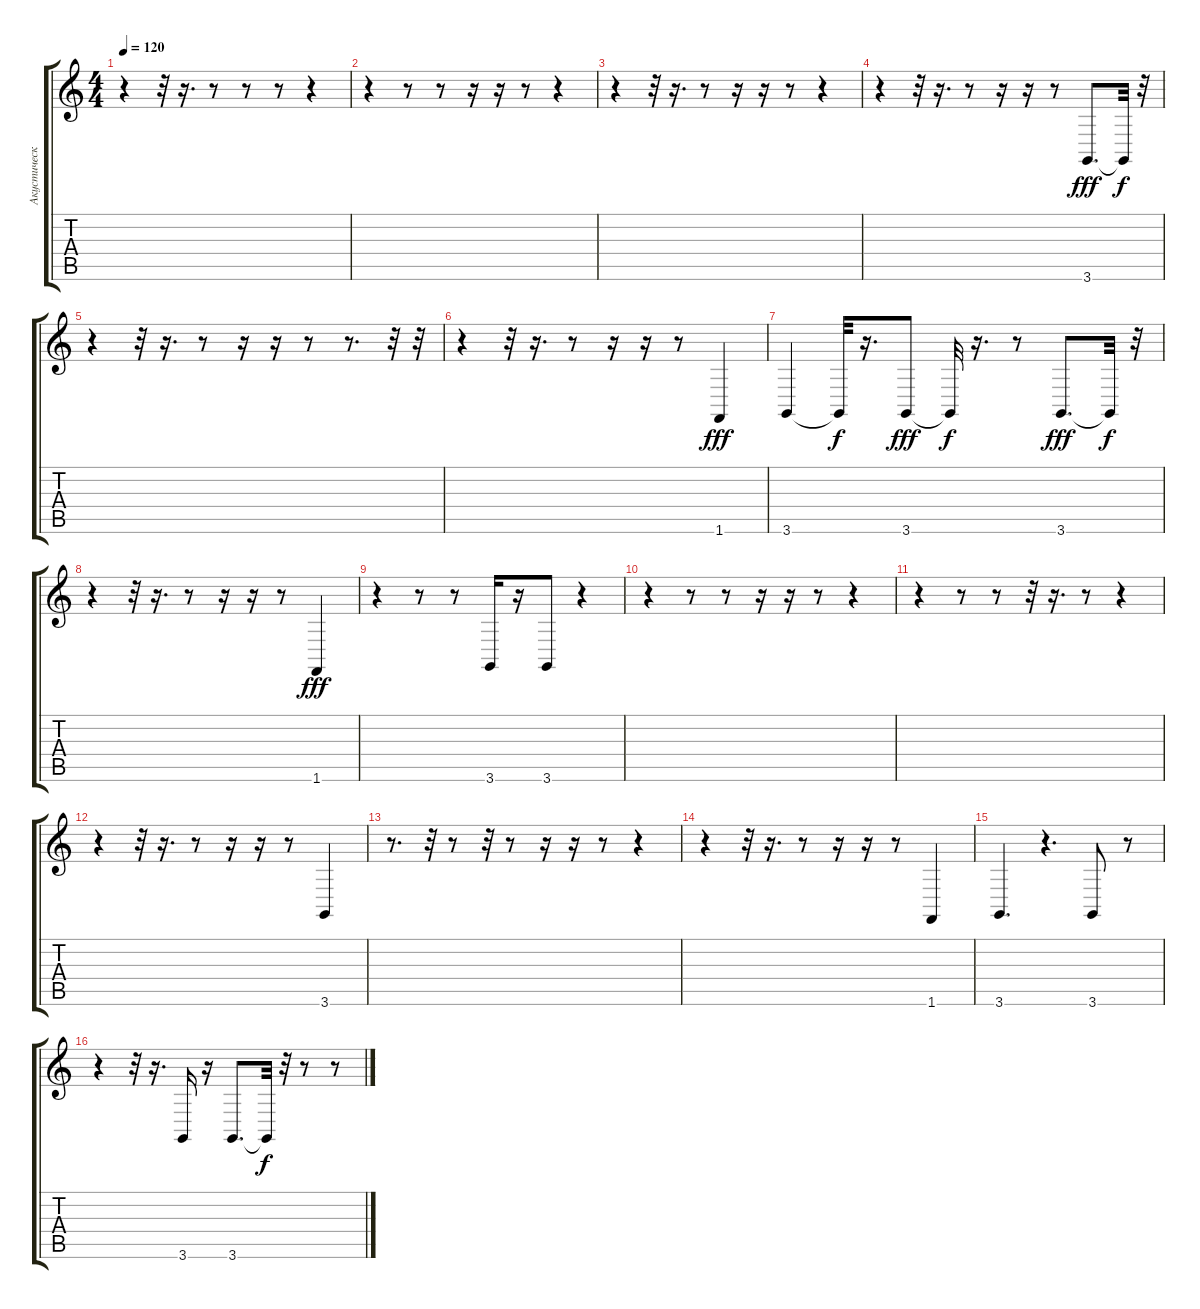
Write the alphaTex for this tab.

\track ("Акустический Гранд Роял" "Акустическ") {instrument acousticgrandpiano}
\staff {score tabs}
\tuning (E4 B3 G3 D3 A2 E2) {hide}
\ts (4 4)
\tempo 120
\clef g2
\ks c
r.4{dy f} r.32 r.16{d} r.8 r.8 r.8 r.4 |
r.4 r.8 r.8 r.16 r.16 r.8 r.4 |
r.4 r.32 r.16{d} r.8 r.16 r.16 r.8 r.4 |
r.4 r.32 r.16{d} r.8 r.16 r.16 r.8 3.6.8{d dy fff} 3.6{t}.32{dy f} r.32 |
r.4 r.32 r.16{d} r.8 r.16 r.16 r.8 r.8{d} r.32 r.32 |
r.4 r.32 r.16{d} r.8 r.16 r.16 r.8 1.6.4{dy fff} |
3.6.4 3.6{t}.32{dy f} r.16{d} 3.6.8{dy fff} 3.6{t}.32{dy f} r.16{d} r.8 3.6.8{d dy fff} 3.6{t}.32{dy f} r.32 |
r.4 r.32 r.16{d} r.8 r.16 r.16 r.8 1.6.4{dy fff} |
r.4 r.8 r.8 3.6.16 r.16 3.6.8 r.4 |
r.4 r.8 r.8 r.16 r.16 r.8 r.4 |
r.4 r.8 r.8 r.32 r.16{d} r.8 r.4 |
r.4 r.32 r.16{d} r.8 r.16 r.16 r.8 3.6.4 |
r.8{d} r.32 r.8 r.32 r.8 r.16 r.16 r.8 r.4 |
r.4 r.32 r.16{d} r.8 r.16 r.16 r.8 1.6.4 |
3.6.4{d} r.4{d} 3.6.8 r.8 |
r.4 r.32 r.16{d} 3.6.16 r.16 3.6.8{d} 3.6{t}.32{dy f} r.32 r.8 r.8
